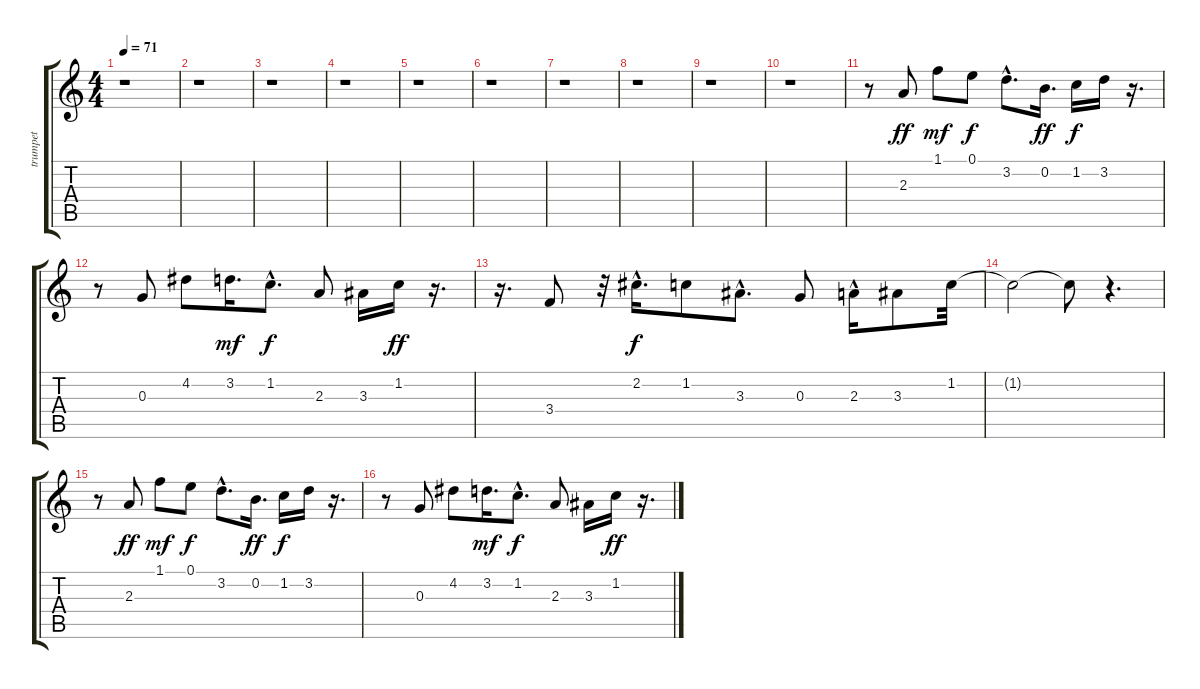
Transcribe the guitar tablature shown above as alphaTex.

\track ("trumpet" "trumpet") {instrument acousticguitarnylon}
\staff {score tabs}
\tuning (E4 B3 G3 D3 A2 E2) {hide}
\ts (4 4)
\tempo 71
\clef g2
\ks c
r.1{dy ff instrument acousticguitarnylon} |
r.1 |
r.1 |
r.1 |
r.1 |
r.1 |
r.1 |
r.1 |
r.1 |
r.1 |
r.8 2.3.8 1.1.8{dy mf} 0.1.8{dy f} 3.2{hac}.8{d} 0.2.16{d dy ff} 1.2.16{dy f} 3.2.16 r.16{d} |
r.8 0.3.8 4.2.8 3.2.16{d dy mf} 1.2{hac}.8{d dy f} 2.3.8 3.3.16 1.2.16{dy ff} r.16{d} |
r.16{d} 3.4.8 r.32 2.2{hac}.16{d dy f} 1.2.8 3.3{hac}.8{d} 0.3.8 2.3{hac}.16 3.3.8 1.2.32 |
1.2{t}.2 1.2{t}.8 r.4{d} |
r.8 2.3.8{dy ff} 1.1.8{dy mf} 0.1.8{dy f} 3.2{hac}.8{d} 0.2.16{d dy ff} 1.2.16{dy f} 3.2.16 r.16{d} |
r.8 0.3.8 4.2.8 3.2.16{d dy mf} 1.2{hac}.8{d dy f} 2.3.8 3.3.16 1.2.16{dy ff} r.16{d}
